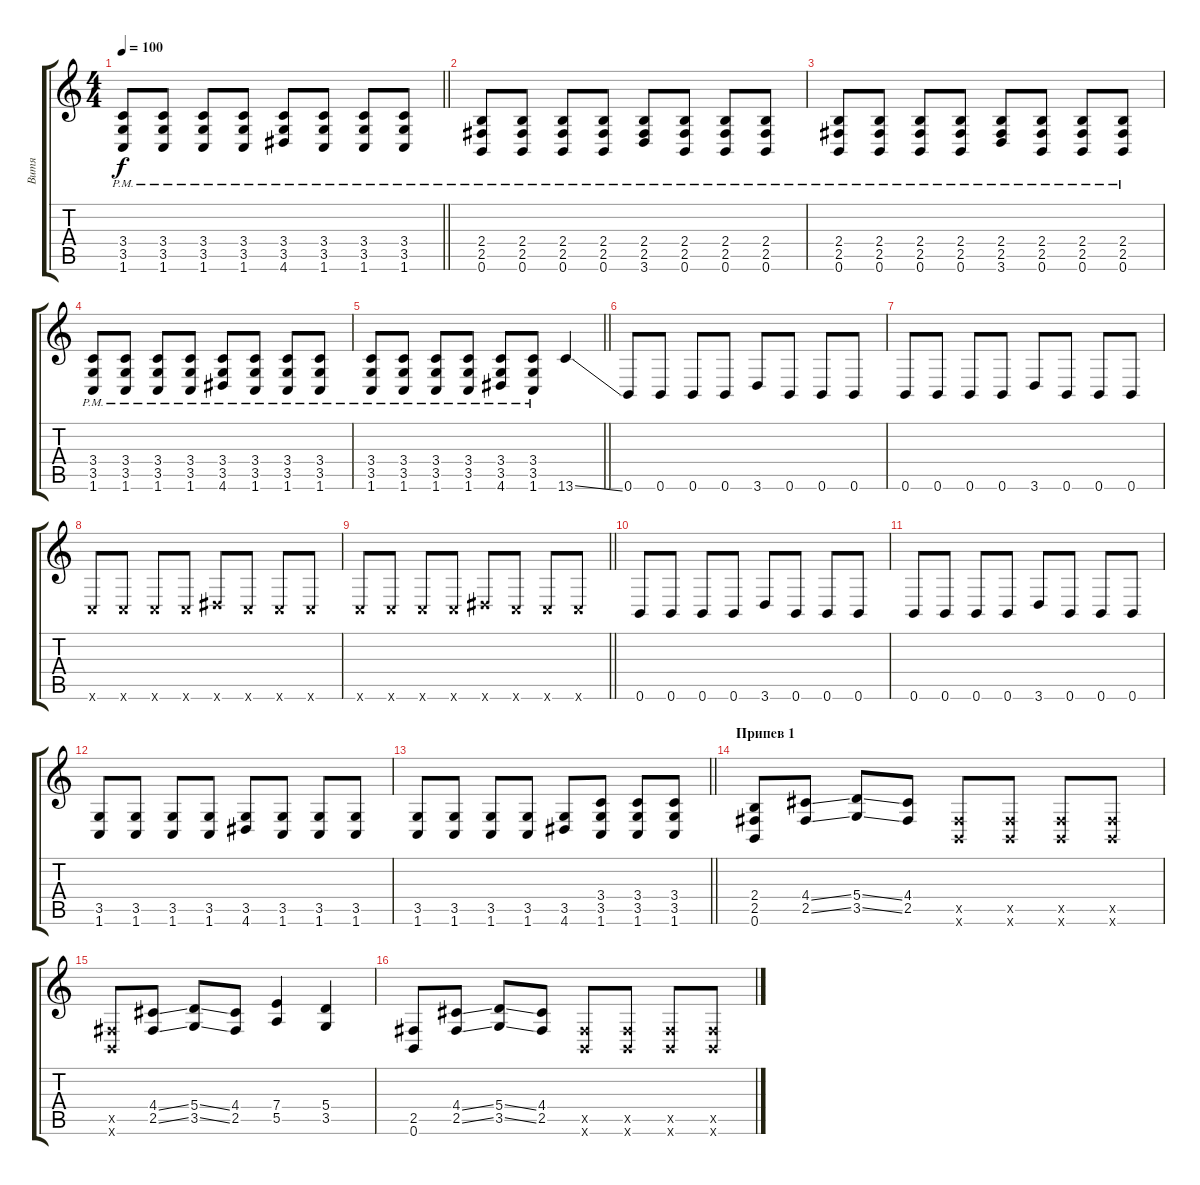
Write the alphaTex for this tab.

\track ("Витя" "Витя") {instrument overdrivenguitar}
\staff {score tabs}
\tuning (B3 Gb3 D3 A2 E2 B1) {hide}
\ts (4 4)
\tempo 100
\clef g2
\barLineRight lightlight
\ks c
(3.4{pm} 3.5{pm} 1.6{pm}).8{dy f} (3.4{pm} 3.5{pm} 1.6{pm}).8 (3.4{pm} 3.5{pm} 1.6{pm}).8 (3.4{pm} 3.5{pm} 1.6{pm}).8 (3.4{pm} 3.5{pm} 4.6{pm}).8 (3.4{pm} 3.5{pm} 1.6{pm}).8 (3.4{pm} 3.5{pm} 1.6{pm}).8 (3.4{pm} 3.5{pm} 1.6{pm}).8 |
(2.4{pm} 2.5{pm} 0.6{pm}).8 (2.4{pm} 2.5{pm} 0.6{pm}).8 (2.4{pm} 2.5{pm} 0.6{pm}).8 (2.4{pm} 2.5{pm} 0.6{pm}).8 (2.4{pm} 2.5{pm} 3.6{pm}).8 (2.4{pm} 2.5{pm} 0.6{pm}).8 (2.4{pm} 2.5{pm} 0.6{pm}).8 (2.4{pm} 2.5{pm} 0.6{pm}).8 |
(2.4{pm} 2.5{pm} 0.6{pm}).8 (2.4{pm} 2.5{pm} 0.6{pm}).8 (2.4{pm} 2.5{pm} 0.6{pm}).8 (2.4{pm} 2.5{pm} 0.6{pm}).8 (2.4{pm} 2.5{pm} 3.6{pm}).8 (2.4{pm} 2.5{pm} 0.6{pm}).8 (2.4{pm} 2.5{pm} 0.6{pm}).8 (2.4{pm} 2.5{pm} 0.6{pm}).8 |
(3.4{pm} 3.5{pm} 1.6{pm}).8 (3.4{pm} 3.5{pm} 1.6{pm}).8 (3.4{pm} 3.5{pm} 1.6{pm}).8 (3.4{pm} 3.5{pm} 1.6{pm}).8 (3.4{pm} 3.5{pm} 4.6{pm}).8 (3.4{pm} 3.5{pm} 1.6{pm}).8 (3.4{pm} 3.5{pm} 1.6{pm}).8 (3.4{pm} 3.5{pm} 1.6{pm}).8 |
\barLineRight lightlight
(3.4{pm} 3.5{pm} 1.6{pm}).8 (3.4{pm} 3.5{pm} 1.6{pm}).8 (3.4{pm} 3.5{pm} 1.6{pm}).8 (3.4{pm} 3.5{pm} 1.6{pm}).8 (3.4{pm} 3.5{pm} 4.6{pm}).8 (3.4{pm} 3.5{pm} 1.6{pm}).8 13.6{ss}.4 |
0.6.8 0.6.8 0.6.8 0.6.8 3.6.8 0.6.8 0.6.8 0.6.8 |
0.6.8 0.6.8 0.6.8 0.6.8 3.6.8 0.6.8 0.6.8 0.6.8 |
1.6{x}.8 1.6{x}.8 1.6{x}.8 1.6{x}.8 4.6{x}.8 1.6{x}.8 1.6{x}.8 1.6{x}.8 |
\barLineRight lightlight
1.6{x}.8 1.6{x}.8 1.6{x}.8 1.6{x}.8 4.6{x}.8 1.6{x}.8 1.6{x}.8 1.6{x}.8 |
0.6.8 0.6.8 0.6.8 0.6.8 3.6.8 0.6.8 0.6.8 0.6.8 |
0.6.8 0.6.8 0.6.8 0.6.8 3.6.8 0.6.8 0.6.8 0.6.8 |
(3.5 1.6).8 (3.5 1.6).8 (3.5 1.6).8 (3.5 1.6).8 (3.5 4.6).8 (3.5 1.6).8 (3.5 1.6).8 (3.5 1.6).8 |
\barLineRight lightlight
(3.5 1.6).8 (3.5 1.6).8 (3.5 1.6).8 (3.5 1.6).8 (3.5 4.6).8 (3.4 3.5 1.6).8 (3.4 3.5 1.6).8 (3.4 3.5 1.6).8 |
\section ("" "Припев 1")
(2.4 2.5 0.6).8{instrument distortionguitar} (4.4{ss} 2.5{ss}).8 (5.4{ss} 3.5{ss}).8 (4.4 2.5).8 (2.5{x} 0.6{x}).8 (2.5{x} 0.6{x}).8 (2.5{x} 0.6{x}).8 (2.5{x} 0.6{x}).8 |
(2.5{x} 0.6{x}).8{instrument distortionguitar} (4.4{ss} 2.5{ss}).8 (5.4{ss} 3.5{ss}).8 (4.4 2.5).8 (7.4 5.5).4 (5.4 3.5).4 |
(2.5 0.6).8{instrument distortionguitar} (4.4{ss} 2.5{ss}).8 (5.4{ss} 3.5{ss}).8 (4.4 2.5).8 (2.5{x} 0.6{x}).8 (2.5{x} 0.6{x}).8 (2.5{x} 0.6{x}).8 (2.5{x} 0.6{x}).8
